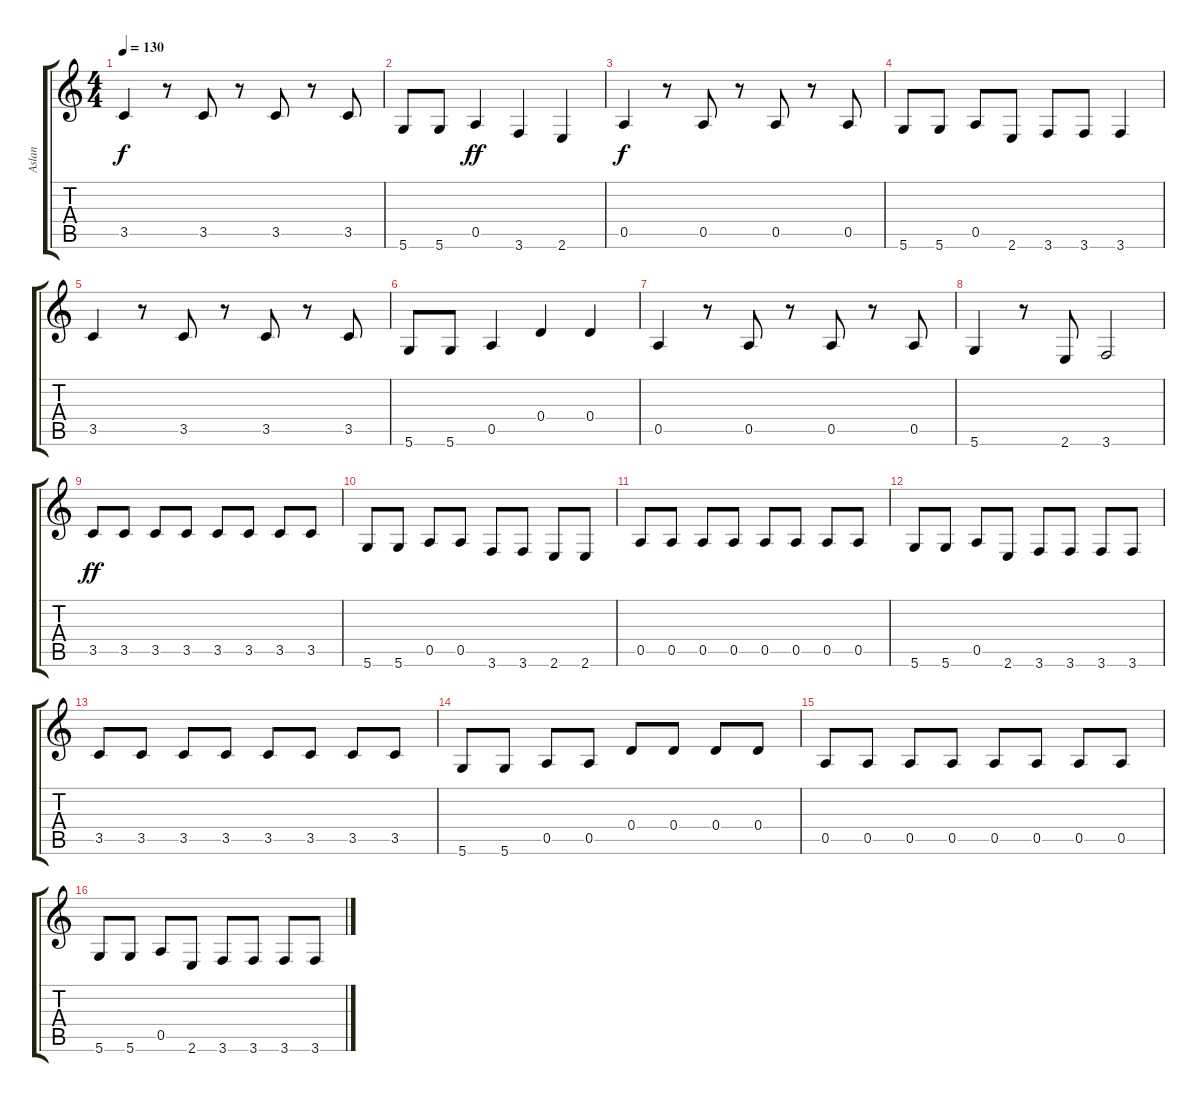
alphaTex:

\track ("Aslan" "Aslan") {instrument electricbasspick}
\staff {score tabs}
\tuning (E4 B3 G3 D3 A2 D2) {hide}
\ts (4 4)
\tempo 130
\clef g2
\ks c
3.5.4{dy f} r.8 3.5.8 r.8 3.5.8 r.8 3.5.8 |
5.6.8 5.6.8 0.5.4{dy ff} 3.6.4 2.6.4 |
0.5.4{dy f} r.8 0.5.8 r.8 0.5.8 r.8 0.5.8 |
5.6.8 5.6.8 0.5.8 2.6.8 3.6.8 3.6.8 3.6.4 |
3.5.4 r.8 3.5.8 r.8 3.5.8 r.8 3.5.8 |
5.6.8 5.6.8 0.5.4 0.4.4 0.4.4 |
0.5.4 r.8 0.5.8 r.8 0.5.8 r.8 0.5.8 |
5.6.4 r.8 2.6.8 3.6.2 |
3.5.8{dy ff} 3.5.8 3.5.8 3.5.8 3.5.8 3.5.8 3.5.8 3.5.8 |
5.6.8 5.6.8 0.5.8 0.5.8 3.6.8 3.6.8 2.6.8 2.6.8 |
0.5.8 0.5.8 0.5.8 0.5.8 0.5.8 0.5.8 0.5.8 0.5.8 |
5.6.8 5.6.8 0.5.8 2.6.8 3.6.8 3.6.8 3.6.8 3.6.8 |
3.5.8 3.5.8 3.5.8 3.5.8 3.5.8 3.5.8 3.5.8 3.5.8 |
5.6.8 5.6.8 0.5.8 0.5.8 0.4.8 0.4.8 0.4.8 0.4.8 |
0.5.8 0.5.8 0.5.8 0.5.8 0.5.8 0.5.8 0.5.8 0.5.8 |
5.6.8 5.6.8 0.5.8 2.6.8 3.6.8 3.6.8 3.6.8 3.6.8
